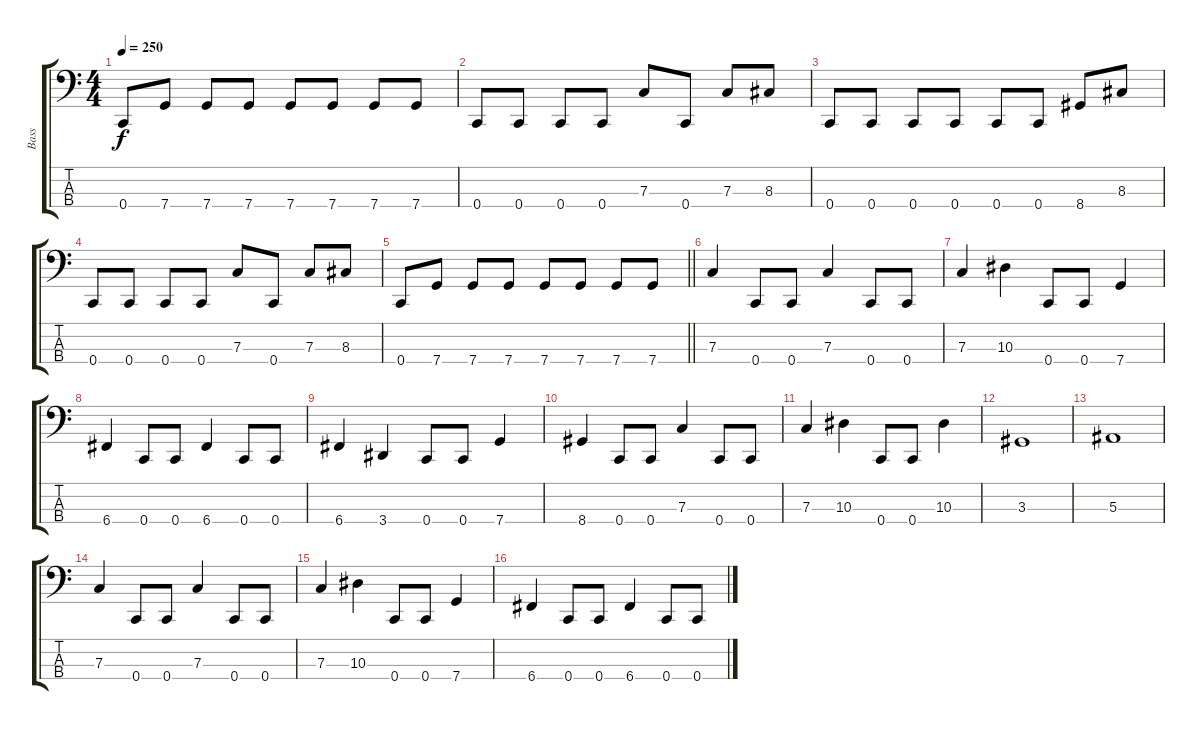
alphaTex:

\track ("Bass" "Bass") {instrument electricbassfinger}
\staff {score tabs}
\tuning (Eb2 Bb1 F1 C1) {hide}
\ts (4 4)
\tempo 250
\clef f4
\ks c
0.4.8{dy f} 7.4.8 7.4.8 7.4.8 7.4.8 7.4.8 7.4.8 7.4.8 |
0.4.8 0.4.8 0.4.8 0.4.8 7.3.8 0.4.8 7.3.8 8.3.8 |
0.4.8 0.4.8 0.4.8 0.4.8 0.4.8 0.4.8 8.4.8 8.3.8 |
0.4.8 0.4.8 0.4.8 0.4.8 7.3.8 0.4.8 7.3.8 8.3.8 |
\barLineRight lightlight
0.4.8 7.4.8 7.4.8 7.4.8 7.4.8 7.4.8 7.4.8 7.4.8 |
7.3.4 0.4.8 0.4.8 7.3.4 0.4.8 0.4.8 |
7.3.4 10.3.4 0.4.8 0.4.8 7.4.4 |
6.4.4 0.4.8 0.4.8 6.4.4 0.4.8 0.4.8 |
6.4.4 3.4.4 0.4.8 0.4.8 7.4.4 |
8.4.4 0.4.8 0.4.8 7.3.4 0.4.8 0.4.8 |
7.3.4 10.3.4 0.4.8 0.4.8 10.3.4 |
3.3.1 |
5.3.1 |
7.3.4 0.4.8 0.4.8 7.3.4 0.4.8 0.4.8 |
7.3.4 10.3.4 0.4.8 0.4.8 7.4.4 |
6.4.4 0.4.8 0.4.8 6.4.4 0.4.8 0.4.8
